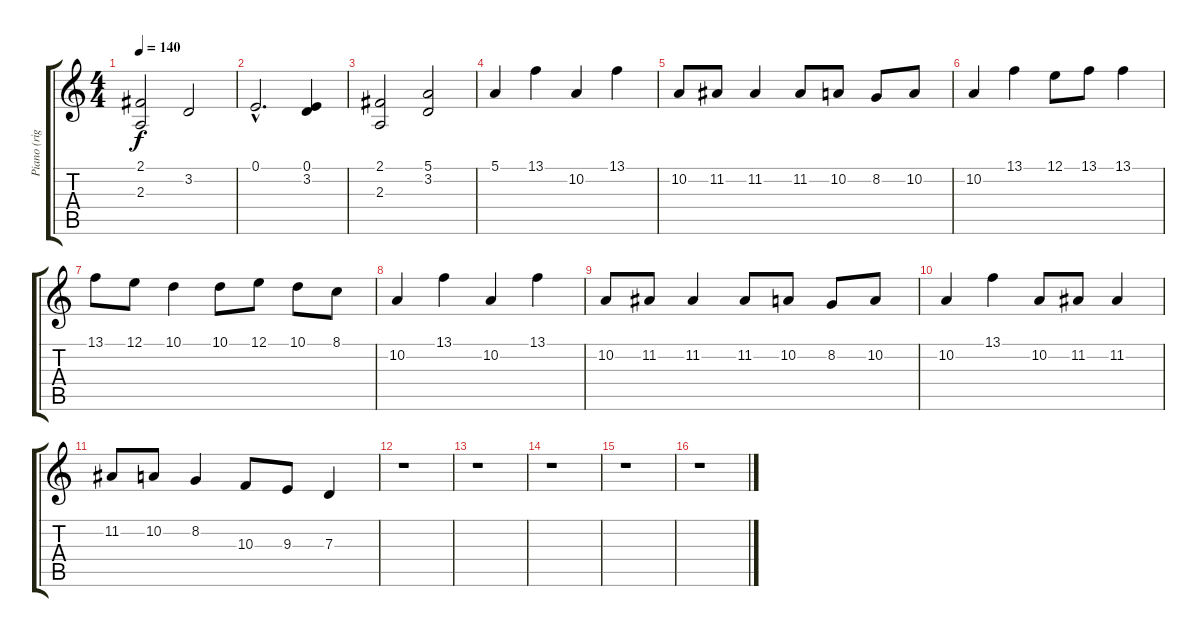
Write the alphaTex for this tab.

\track ("Piano (right)" "Piano (rig") {instrument electricgrandpiano}
\staff {score tabs}
\tuning (E4 B3 G3 D3 A2 E2) {hide}
\ts (4 4)
\tempo 140
\clef g2
\ks c
(2.1 2.3).2{dy f} 3.2.2 |
0.1{hac}.2{d} (0.1 3.2).4 |
(2.1 2.3).2 (5.1 3.2).2 |
5.1.4 13.1.4 10.2.4 13.1.4 |
10.2.8 11.2.8 11.2.4 11.2.8 10.2.8 8.2.8 10.2.8 |
10.2.4 13.1.4 12.1.8 13.1.8 13.1.4 |
13.1.8 12.1.8 10.1.4 10.1.8 12.1.8 10.1.8 8.1.8 |
10.2.4 13.1.4 10.2.4 13.1.4 |
10.2.8 11.2.8 11.2.4 11.2.8 10.2.8 8.2.8 10.2.8 |
10.2.4 13.1.4 10.2.8 11.2.8 11.2.4 |
11.2.8 10.2.8 8.2.4 10.3.8 9.3.8 7.3.4 |
r.1 |
r.1 |
r.1 |
r.1 |
r.1
